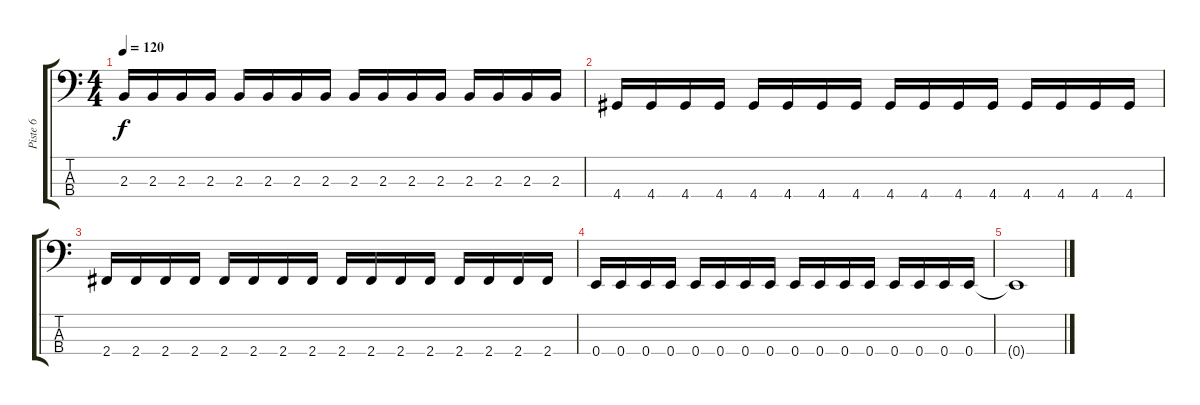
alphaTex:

\track ("Piste 6" "Piste 6") {instrument electricbasspick}
\staff {score tabs}
\tuning (G2 D2 A1 E1) {hide}
\ts (4 4)
\tempo 120
\clef f4
\ks c
2.3.16{dy f} 2.3.16 2.3.16 2.3.16 2.3.16 2.3.16 2.3.16 2.3.16 2.3.16 2.3.16 2.3.16 2.3.16 2.3.16 2.3.16 2.3.16 2.3.16 |
4.4.16 4.4.16 4.4.16 4.4.16 4.4.16 4.4.16 4.4.16 4.4.16 4.4.16 4.4.16 4.4.16 4.4.16 4.4.16 4.4.16 4.4.16 4.4.16 |
2.4.16 2.4.16 2.4.16 2.4.16 2.4.16 2.4.16 2.4.16 2.4.16 2.4.16 2.4.16 2.4.16 2.4.16 2.4.16 2.4.16 2.4.16 2.4.16 |
0.4.16 0.4.16 0.4.16 0.4.16 0.4.16 0.4.16 0.4.16 0.4.16 0.4.16 0.4.16 0.4.16 0.4.16 0.4.16 0.4.16 0.4.16 0.4.16 |
0.4{t}.1
